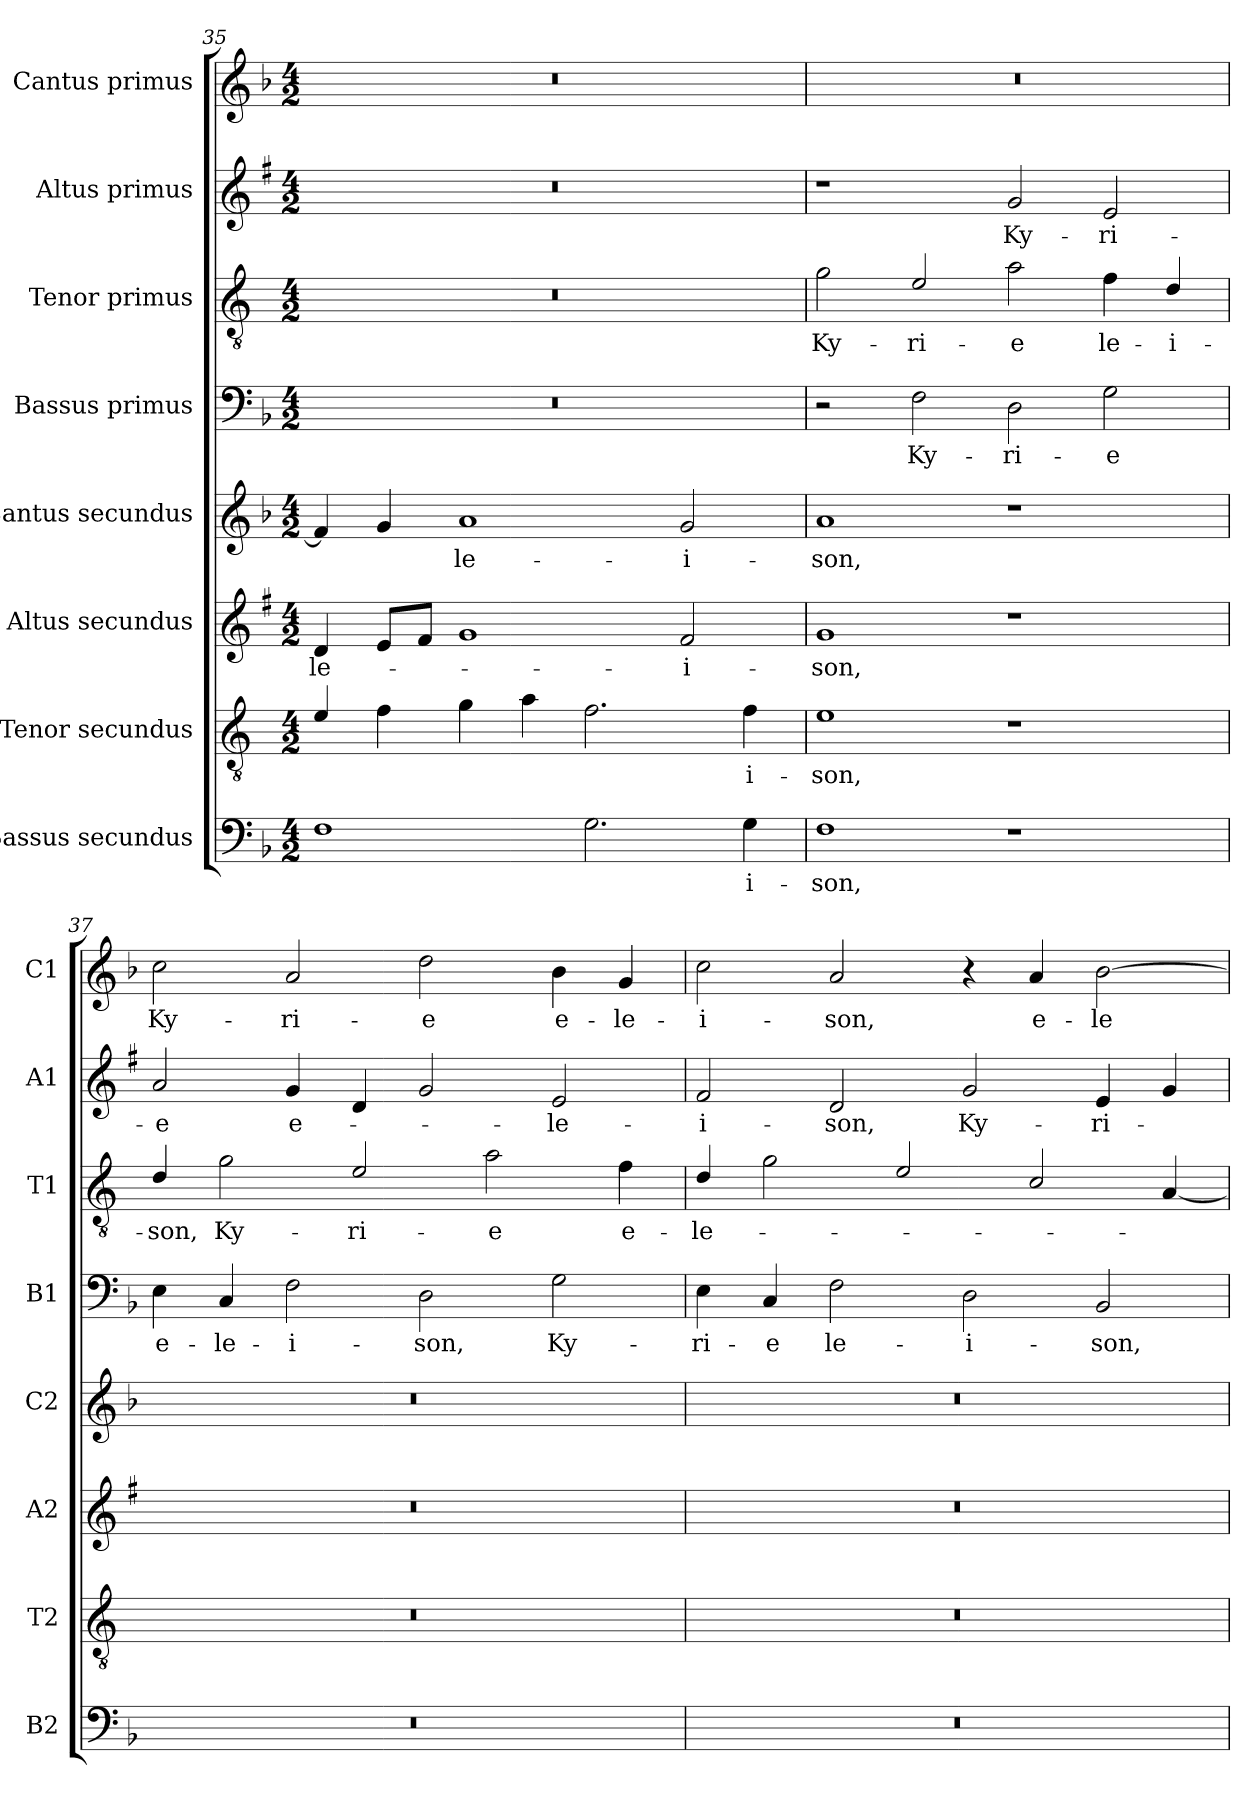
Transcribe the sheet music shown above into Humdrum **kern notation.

**kern	**text	**kern	**text	**kern	**text	**kern	**text	**kern	**text	**kern	**text	**kern	**text	**kern	**text
*part8	*part8	*part7	*part7	*part6	*part6	*part5	*part5	*part4	*part4	*part3	*part3	*part2	*part2	*part1	*part1
*staff8	*staff8	*staff7	*staff7	*staff6	*staff6	*staff5	*staff5	*staff4	*staff4	*staff3	*staff3	*staff2	*staff2	*staff1	*staff1
*I"Bassus secundus	*	*I"Tenor secundus	*	*I"Altus secundus	*	*I"Cantus secundus	*	*I"Bassus primus	*	*I"Tenor primus	*	*I"Altus primus	*	*I"Cantus primus	*
*I'B2	*	*I'T2	*	*I'A2	*	*I'C2	*	*I'B1	*	*I'T1	*	*I'A1	*	*I'C1	*
!!LO:PB:g=z
*clefF4	*	*clefGv2	*	*clefG2	*	*clefG2	*	*clefF4	*	*clefGv2	*	*clefG2	*	*clefG2	*
*	*	*ITrd4c7	*	*ITrd1c2	*	*	*	*	*	*ITrd4c7	*	*ITrd1c2	*	*	*
*k[b-]	*	*k[b-]	*	*k[b-]	*	*k[b-]	*	*k[b-]	*	*k[b-]	*	*k[b-]	*	*k[b-]	*
*F:	*	*F:	*	*F:	*	*F:	*	*F:	*	*F:	*	*F:	*	*F:	*
*M4/2	*	*M4/2	*	*M4/2	*	*M4/2	*	*M4/2	*	*M4/2	*	*M4/2	*	*M4/2	*
=35	=35	=35	=35	=35	=35	=35	=35	=35	=35	=35	=35	=35	=35	=35	=35
!	!	!	!	!	!LO:LY:b	!	!	!	!	!	!	!	!	!	!
1F	.	4A/	.	4c/	-le-	4f/]	.	0r	.	0r	.	0r	.	0r	.
.	.	4B-\	.	8d/L	.	4g/	.	.	.	.	.	.	.	.	.
.	.	.	.	8e/J	.	.	.	.	.	.	.	.	.	.	.
!	!	!	!	!	!	!	!LO:LY:b	!	!	!	!	!	!	!	!
.	.	4c\	.	1f	.	1a	-le-	.	.	.	.	.	.	.	.
.	.	4d\	.	.	.	.	.	.	.	.	.	.	.	.	.
2.G\	.	2.B-\	.	.	.	.	.	.	.	.	.	.	.	.	.
!	!	!	!	!	!LO:LY:b	!	!LO:LY:b	!	!	!	!	!	!	!	!
.	.	.	.	2e/	-i-	2g/	-i-	.	.	.	.	.	.	.	.
!	!LO:LY:b	!	!LO:LY:b	!	!	!	!	!	!	!	!	!	!	!	!
4G\	-i-	4B-\	-i-	.	.	.	.	.	.	.	.	.	.	.	.
=36	=36	=36	=36	=36	=36	=36	=36	=36	=36	=36	=36	=36	=36	=36	=36
!	!LO:LY:b	!	!LO:LY:b	!	!LO:LY:b	!	!LO:LY:b	!	!	!	!LO:LY:b	!	!	!	!
1F	-son,	1A	-son,	1f	-son,	1a	-son,	2r	.	2c\	Ky-	1r	.	0r	.
!	!	!	!	!	!	!	!	!	!LO:LY:b	!	!LO:LY:b	!	!	!	!
.	.	.	.	.	.	.	.	2F\	Ky-	2A/	-ri-	.	.	.	.
!	!	!	!	!	!	!	!	!	!LO:LY:b	!	!LO:LY:b	!	!LO:LY:b	!	!
1r	.	1r	.	1r	.	1r	.	2D\	-ri-	2d\	-e	2f/	Ky-	.	.
!	!	!	!	!	!	!	!	!	!LO:LY:b	!	!LO:LY:b	!	!LO:LY:b	!	!
.	.	.	.	.	.	.	.	2G\	-e	4B-\	le-	2d/	-ri-	.	.
!	!	!	!	!	!	!	!	!	!	!	!LO:LY:b	!	!	!	!
.	.	.	.	.	.	.	.	.	.	4G/	-i-	.	.	.	.
=37	=37	=37	=37	=37	=37	=37	=37	=37	=37	=37	=37	=37	=37	=37	=37
!	!	!	!	!	!	!	!	!	!LO:LY:b	!	!LO:LY:b	!	!LO:LY:b	!	!LO:LY:b
0r	.	0r	.	0r	.	0r	.	4E\	e-	4G/	-son,	2g/	-e	2cc\	Ky-
!	!	!	!	!	!	!	!	!	!LO:LY:b	!	!LO:LY:b	!	!	!	!
.	.	.	.	.	.	.	.	4C/	-le-	2c\	Ky-	.	.	.	.
!	!	!	!	!	!	!	!	!	!LO:LY:b	!	!	!	!LO:LY:b	!	!LO:LY:b
.	.	.	.	.	.	.	.	2F\	-i-	.	.	4f/	e-	2a/	-ri-
!	!	!	!	!	!	!	!	!	!	!	!LO:LY:b	!	!	!	!
.	.	.	.	.	.	.	.	.	.	2A/	-ri-	4c/	.	.	.
!	!	!	!	!	!	!	!	!	!LO:LY:b	!	!	!	!	!	!LO:LY:b
.	.	.	.	.	.	.	.	2D\	-son,	.	.	2f/	.	2dd\	-e
!	!	!	!	!	!	!	!	!	!	!	!LO:LY:b	!	!	!	!
.	.	.	.	.	.	.	.	.	.	2d\	-e	.	.	.	.
!	!	!	!	!	!	!	!	!	!LO:LY:b	!	!	!	!LO:LY:b	!	!LO:LY:b
.	.	.	.	.	.	.	.	2G\	Ky-	.	.	2d/	-le-	4b-\	e-
!	!	!	!	!	!	!	!	!	!	!	!LO:LY:b	!	!	!	!LO:LY:b
.	.	.	.	.	.	.	.	.	.	4B-\	e-	.	.	4g/	-le-
=38	=38	=38	=38	=38	=38	=38	=38	=38	=38	=38	=38	=38	=38	=38	=38
!	!	!	!	!	!	!	!	!	!LO:LY:b	!	!LO:LY:b	!	!LO:LY:b	!	!LO:LY:b
0r	.	0r	.	0r	.	0r	.	4E\	-ri-	4G/	-le-	2e/	-i-	2cc\	-i-
!	!	!	!	!	!	!	!	!	!LO:LY:b	!	!	!	!	!	!
.	.	.	.	.	.	.	.	4C/	-e	2c\	.	.	.	.	.
!	!	!	!	!	!	!	!	!	!LO:LY:b	!	!	!	!LO:LY:b	!	!LO:LY:b
.	.	.	.	.	.	.	.	2F\	le-	.	.	2c/	-son,	2a/	-son,
.	.	.	.	.	.	.	.	.	.	2A/	.	.	.	.	.
!	!	!	!	!	!	!	!	!	!LO:LY:b	!	!	!	!LO:LY:b	!	!
.	.	.	.	.	.	.	.	2D\	-i-	.	.	2f/	Ky-	4r	.
!	!	!	!	!	!	!	!	!	!	!	!	!	!	!	!LO:LY:b
.	.	.	.	.	.	.	.	.	.	2F/	.	.	.	4a/	e-
!	!	!	!	!	!	!	!	!	!LO:LY:b	!	!	!	!LO:LY:b	!	!LO:LY:b
.	.	.	.	.	.	.	.	2BB-/	-son,	.	.	4d/	-ri-	[2b-\	-le-
.	.	.	.	.	.	.	.	.	.	[4D/	.	4f/	.	.	.
=	=	=	=	=	=	=	=	=	=	=	=	=	=	=	=
*-	*-	*-	*-	*-	*-	*-	*-	*-	*-	*-	*-	*-	*-	*-	*-
